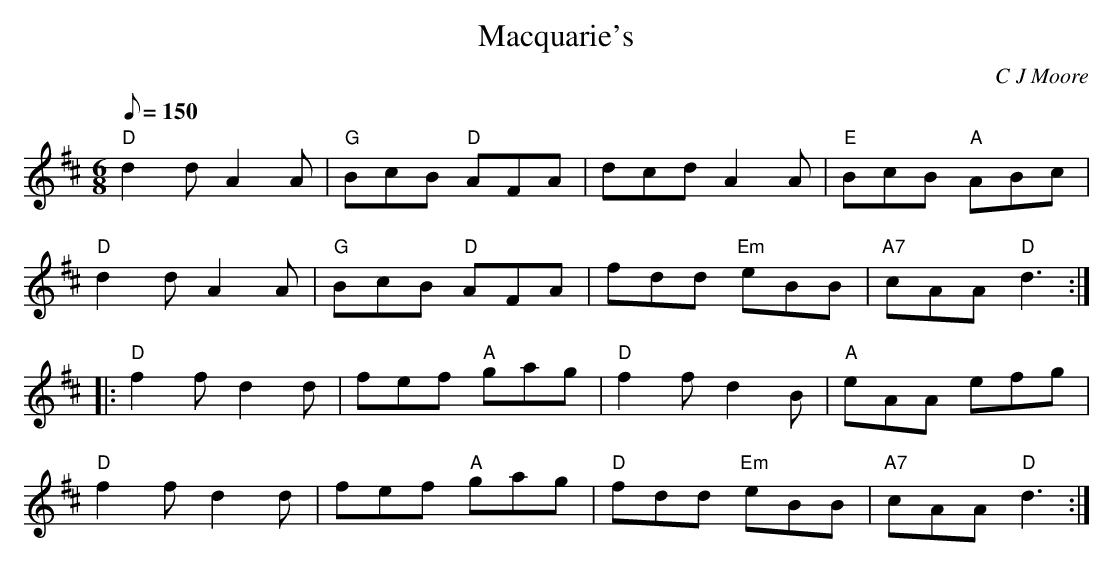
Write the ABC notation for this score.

X:1
T:Macquarie's
M:6/8
L:1/8
Q:150
C:C J Moore
K:D
"D"d2d A2A|"G"BcB "D"AFA|dcd A2A|"E"BcB "A"ABc|
"D"d2d A2A|"G"BcB "D"AFA|fdd "Em"eBB|"A7"cAA "D"d3:|
|:"D"f2f d2d|fef "A"gag|"D"f2f d2 B|"A"eAA efg|
"D"f2f d2d|fef "A"gag|"D"fdd "Em"eBB|"A7"cAA "D"d3:|
